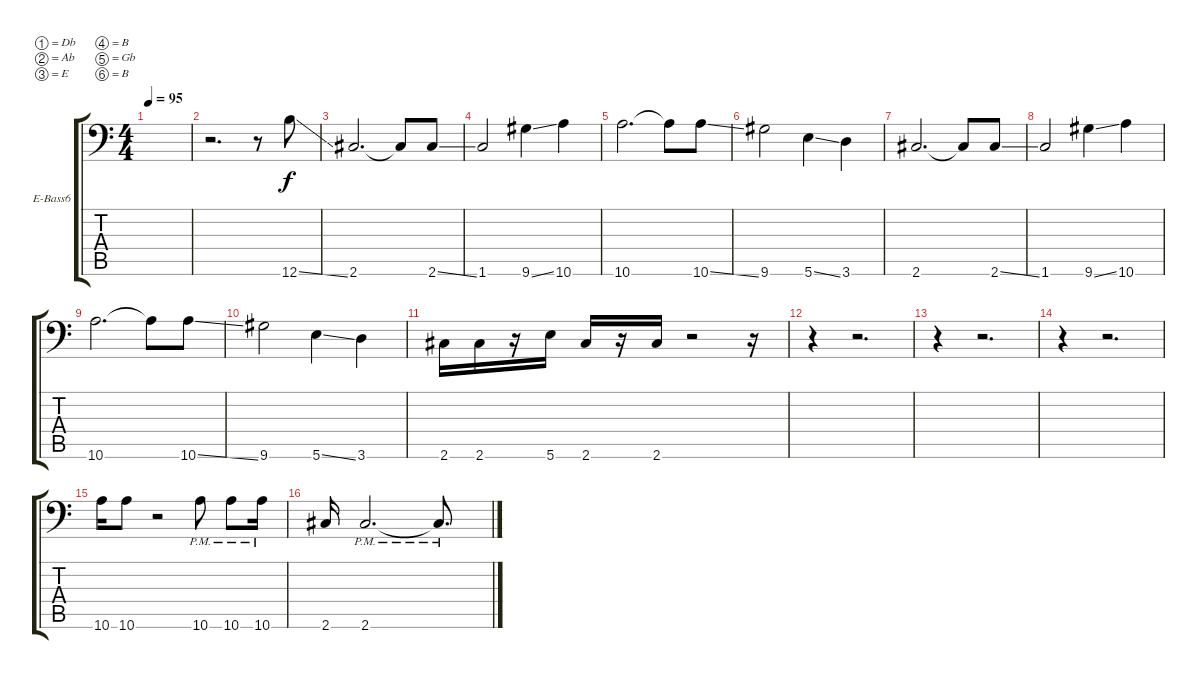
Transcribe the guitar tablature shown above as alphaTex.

\defaultSystemsLayout 4
\bracketExtendMode groupsimilarinstruments
\firstSystemTrackNameOrientation horizontal
\otherSystemsTrackNameOrientation horizontal
\track ("Electric Bass" "E-Bass6") {instrument electricbassfinger}
\staff {score tabs}
\tuning (Db3 Ab2 E2 B1 Gb1 B1)
\ts (4 4)
\tempo 95
\clef f4
\scale
0.485477
\ks c
|
\scale
0.257261 r.2{d} r.8 12.6{ss}.8 |
\scale
0.257261 2.6.2{d} 2.6{t}.8 2.6{ss}.8 |
\scale
0.333333 1.6.2 9.6{ss}.4 10.6.4 |
\scale
0.333333 10.6.2{d} 10.6{t}.8 10.6{ss}.8 |
\scale
0.333333 9.6.2 5.6{ss}.4 3.6.4 |
\scale
0.333333 2.6.2{d} 2.6{t}.8 2.6{ss}.8 |
\scale
0.333333 1.6.2 9.6{ss}.4 10.6.4 |
\scale
0.333333 10.6.2{d} 10.6{t}.8 10.6{ss}.8 |
\scale
0.333333 9.6.2 5.6{ss}.4 3.6.4 |
\scale
0.333333 2.6.16 2.6.16 r.16 5.6.16 2.6.16 r.16 2.6.16 r.2 r.16 |
\scale
0.333333 r.4 r.2{d} |
\scale
0.333333 r.4 r.2{d} |
\scale
0.333333 r.4 r.2{d} |
\scale
0.333333 10.6.16 10.6.8 r.2 10.6{pm}.8 10.6{pm}.8 10.6{pm}.16 |
\scale
0.333333 2.6.16 2.6{pm}.2{d} 2.6{pm t}.8{d}
